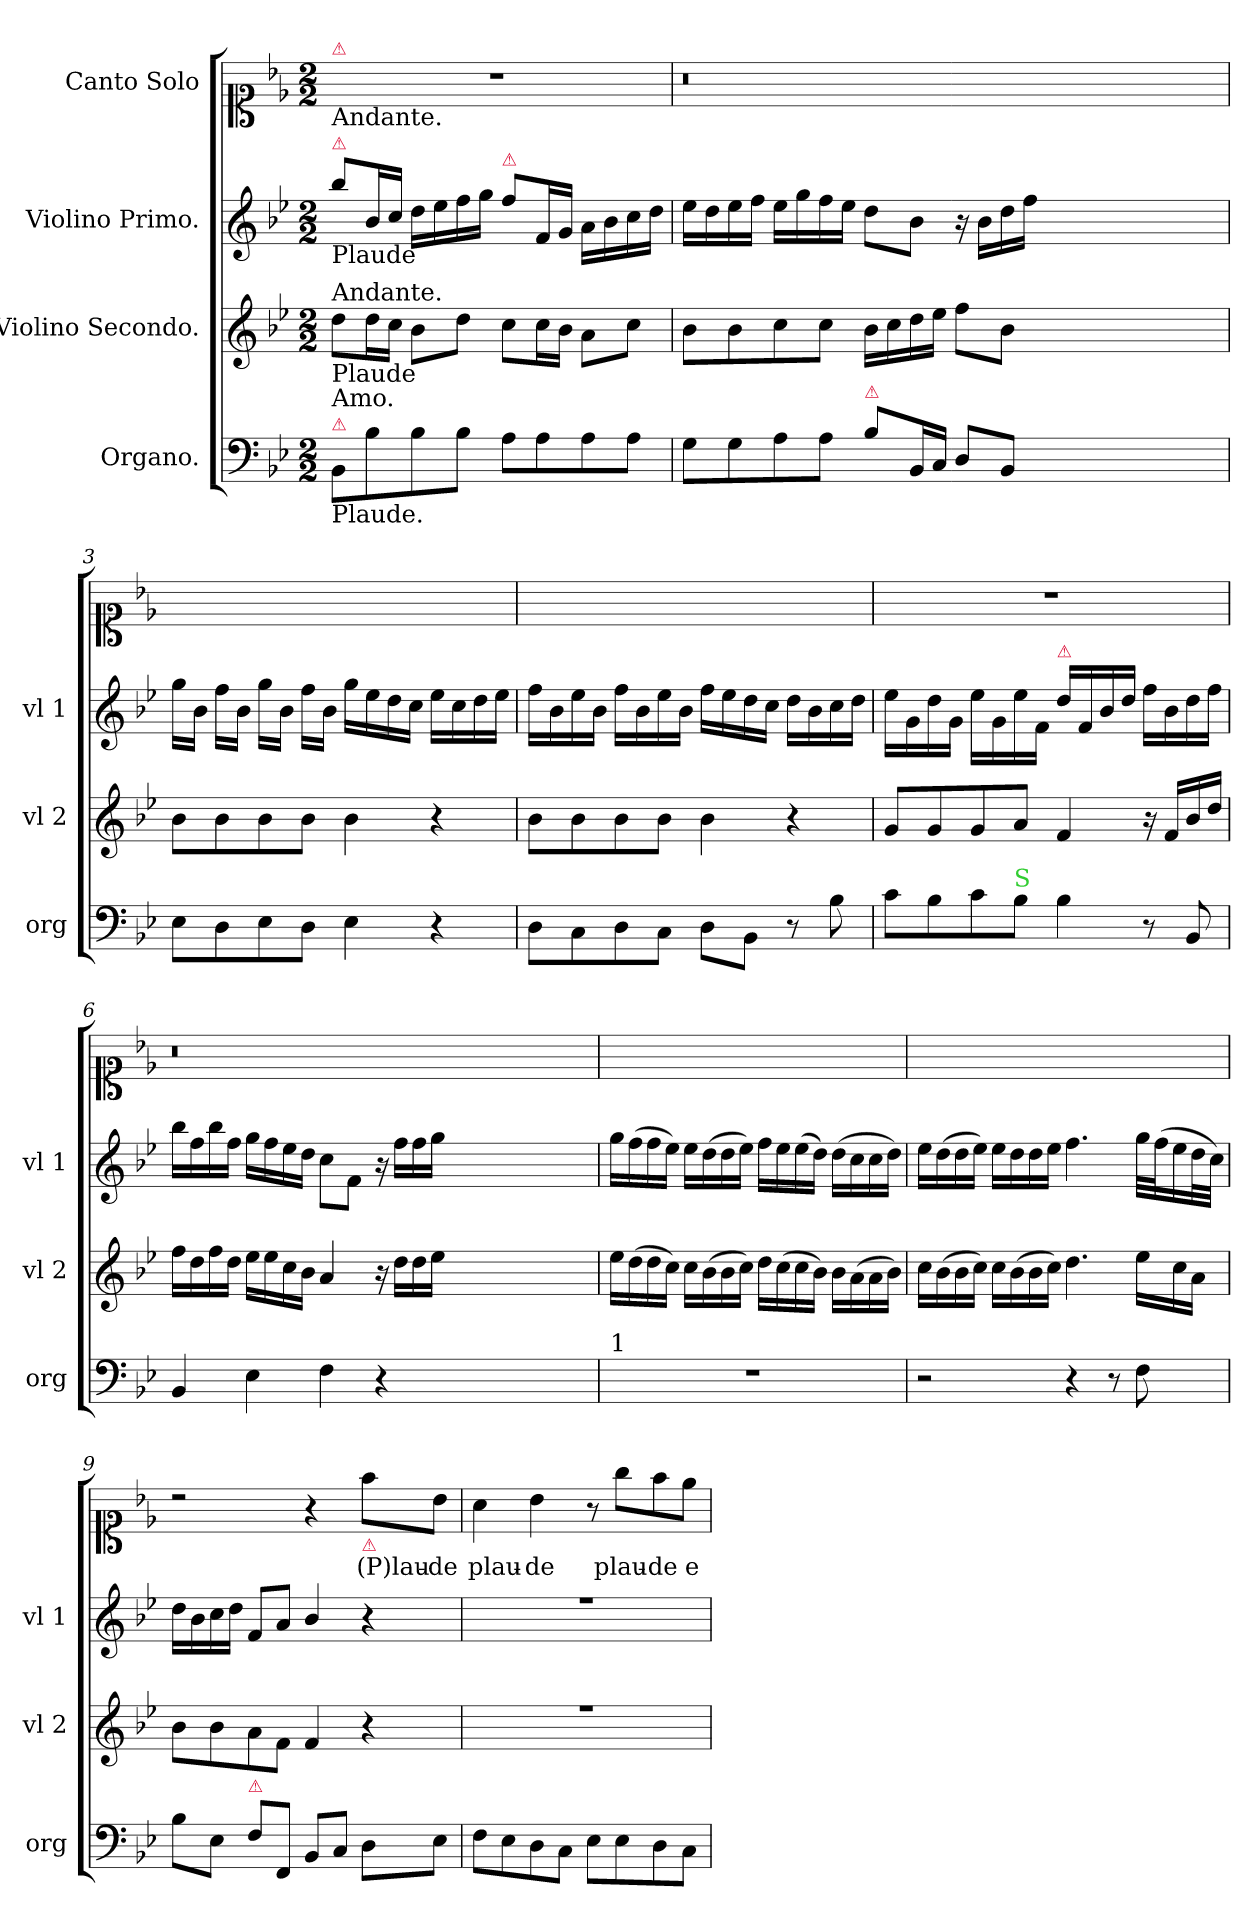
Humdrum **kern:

**kern	**kern	**kern	**kern	**text
*part4	*part3	*part2	*part1	*part1
*staff4	*staff3	*staff2	*staff1	*staff1
*I"Organo.	*I"Violino Secondo.	*I"Violino Primo.	*I"Canto Solo	*
*I'org	*I'vl 2	*I'vl 1	*	*
*clefF4	*clefG2	*clefG2	*clefC1	*
*k[b-e-]	*k[b-e-]	*k[b-e-]	*k[b-e-]	*
*M2/2	*M2/2	*M2/2	*M2/2	*
=1	=1	=1	=1	=1
!	!	!	!LO:TX:a:color=crimson:t=⚠	!
!	!	!LO:TX:a:color=crimson:t=⚠	!	!
!	!	!LO:TX:b:t=Plaude	!	!
!	!	!LO:TX:a:t=Andante.	!	!
!	!LO:TX:b:t=Plaude	!	!	!
!	!LO:TX:a:t=Andante.	!	!	!
!LO:TX:a:color=crimson:t=⚠	!	!	!	!
!LO:TX:a:t=Amo.	!	!	!	!
!LO:TX:b:t=Plaude.	!	!	!	!
8BB-/L	8dd\L	8bb-\L	1r	.
8B-\	16dd\L	16b-/L	.	.
.	16cc\JJ	16cc/JJ	.	.
8B-\	8b-\L	16dd\LL	.	.
.	.	16ee-\	.	.
8B-\J	8dd\J	16ff\	.	.
.	.	16gg\JJ	.	.
!	!	!LO:TX:a:color=crimson:t=⚠	!	!
8A\L	8cc\L	8ff\L	.	.
8A\	16cc\L	16f/L	.	.
.	16b-\JJ	16g/JJ	.	.
8A\	8a\L	16a\LL	.	.
.	.	16b-\	.	.
8A\J	8cc\J	16cc\	.	.
.	.	16dd\JJ	.	.
=2	=2	=2	=2	=2
8G\L	8b-\L	16ee-\LL	0.r	.
.	.	16dd\	.	.
8G\	8b-\	16ee-\	.	.
.	.	16ff\JJ	.	.
8A\	8cc\	16ee-\LL	.	.
.	.	16gg\	.	.
8A\J	8cc\J	16ff\	.	.
.	.	16ee-\JJ	.	.
!LO:TX:a:color=crimson:t=⚠	!	!	!	!
8B-\L	16b-\LL	8dd\L	.	.
.	16cc\	.	.	.
16BB-/L	16dd\	8b-\J	.	.
16C/JJ	16ee-\JJ	.	.	.
8D/L	8ff\L	16r	.	.
.	.	16b-\LL	.	.
8BB-/J	8b-\J	16dd\	.	.
.	.	16ff\JJ	.	.
0ryy	0ryy	0ryy	.	.
=3	=3	=3	=3	=3
8E-\L	8b-\L	16gg\LL	1ryy	.
.	.	16b-\JJ	.	.
8D\	8b-\	16ff\LL	.	.
.	.	16b-\JJ	.	.
8E-\	8b-\	16gg\LL	.	.
.	.	16b-\JJ	.	.
8D\J	8b-\J	16ff\LL	.	.
.	.	16b-\JJ	.	.
4E-\	4b-\	16gg\LL	.	.
.	.	16ee-\	.	.
.	.	16dd\	.	.
.	.	16cc\JJ	.	.
4r	4r	16ee-\LL	.	.
.	.	16cc\	.	.
.	.	16dd\	.	.
.	.	16ee-\JJ	.	.
=4	=4	=4	=4	=4
8D\L	8b-\L	16ff\LL	1ryy	.
.	.	16b-\	.	.
8C\	8b-\	16ee-\	.	.
.	.	16b-\JJ	.	.
8D\	8b-\	16ff\LL	.	.
.	.	16b-\	.	.
8C\J	8b-\J	16ee-\	.	.
.	.	16b-\JJ	.	.
8D\L	4b-\	16ff\LL	.	.
.	.	16ee-\	.	.
8BB-\J	.	16dd\	.	.
.	.	16cc\JJ	.	.
8r	4r	16dd\LL	.	.
.	.	16b-\	.	.
8B-\	.	16cc\	.	.
.	.	16dd\JJ	.	.
=5	=5	=5	=5	=5
8c\L	8g/L	16ee-\LL	1r	.
.	.	16g\	.	.
8B-\	8g/	16dd\	.	.
.	.	16g\JJ	.	.
8c\	8g/	16ee-\LL	.	.
.	.	16g\	.	.
!LO:TX:a:color=limegreen:t=S	!	!	!	!
8B-\J	8a/J	16ee-\	.	.
.	.	16f\JJ	.	.
!	!	!LO:TX:a:color=crimson:t=⚠	!	!
4B-\	4f/	16dd\LL	.	.
.	.	16f/	.	.
.	.	16b-/	.	.
.	.	16dd/JJ	.	.
8r	16r	16ff\LL	.	.
.	16f/LL	16b-\	.	.
8BB-/	16b-/	16dd\	.	.
.	16dd/JJ	16ff\JJ	.	.
=6	=6	=6	=6	=6
4BB-/	16ff\LL	16bb-\LL	0.r	.
.	16dd\	16ff\	.	.
.	16ff\	16bb-\	.	.
.	16dd\JJ	16ff\JJ	.	.
4E-\	16ee-\LL	16gg\LL	.	.
.	16ee-\	16ff\	.	.
.	16cc\	16ee-\	.	.
.	16b-\JJ	16dd\JJ	.	.
4F\	4a/	8cc\L	.	.
.	.	8f\J	.	.
4r	16r	16r	.	.
.	16dd\LL	16ff\LL	.	.
.	16dd\	16ff\	.	.
.	16ee-\JJ	16gg\JJ	.	.
0ryy	0ryy	0ryy	.	.
=7	=7	=7	=7	=7
!LO:TX:a:t=1	!	!	!	!
1r	16ee-\LL	16gg\LL	1ryy	.
.	(16dd\	(16ff\	.	.
.	16dd\	16ff\	.	.
.	16cc\JJ)	16ee-\JJ)	.	.
.	16cc\LL	16ee-\LL	.	.
.	(16b-\	(16dd\	.	.
.	16b-\	16dd\	.	.
.	16cc\JJ)	16ee-\JJ)	.	.
.	16dd\LL	16ff\LL	.	.
.	(16cc\	16ee-\	.	.
.	16cc\	(16ee-\	.	.
.	16b-\JJ)	16dd\JJ)	.	.
.	16b-\LL	(16dd\LL	.	.
.	(16a\	16cc\	.	.
.	16a\	16cc\	.	.
.	16b-\JJ)	16dd\JJ)	.	.
=8	=8	=8	=8	=8
2r	16cc\LL	16ee-\LL	1ryy	.
.	(16b-\	(16dd\	.	.
.	16b-\	16dd\	.	.
.	16cc\JJ)	16ee-\JJ)	.	.
.	16cc\LL	16ee-\LL	.	.
.	(16b-\	16dd\	.	.
.	16b-\	16dd\	.	.
.	16cc\JJ)	16ee-\JJ	.	.
4r	4.dd\	4.ff\	.	.
8r	.	.	.	.
*	*Xtuplet	*Xtuplet	*	*
8F\	24ee-\LL	48gg\LLL	.	.
.	.	(48ff\J	.	.
.	24cc\	24ee-\	.	.
.	24a\JJ	48dd\L	.	.
.	.	48cc\JJJ)	.	.
=9	=9	=9	=9	=9
8B-\L	8b-\L	16dd\LL	2rb	.
.	.	16b-\	.	.
8E-\J	8b-\	16cc\	.	.
.	.	16dd\JJ	.	.
!LO:TX:a:color=crimson:t=⚠	!	!	!	!
8F\L	8a\	8f/L	.	.
8FF/J	8f\J	8a/J	.	.
8BB-/L	4f/	4b-/	4r	.
8C/J	.	.	.	.
!	!	!	!LO:TX:b:color=crimson:t=⚠	!
8D\L	4r	4r	8ff\L	(P)lau-
8E-\J	.	.	8b-\J	-de
=10	=10	=10	=10	=10
8F\L	1rff	1rff	4a\	plau-
8E-\	.	.	.	.
8D\	.	.	4b-\	-de
8C\J	.	.	.	.
8E-\L	.	.	8r	.
8E-\	.	.	8gg\L	plau-
8D\	.	.	8ff\	-de
8C\J	.	.	8ee-\J	e-
=	=	=	=	=
*-	*-	*-	*-	*-
